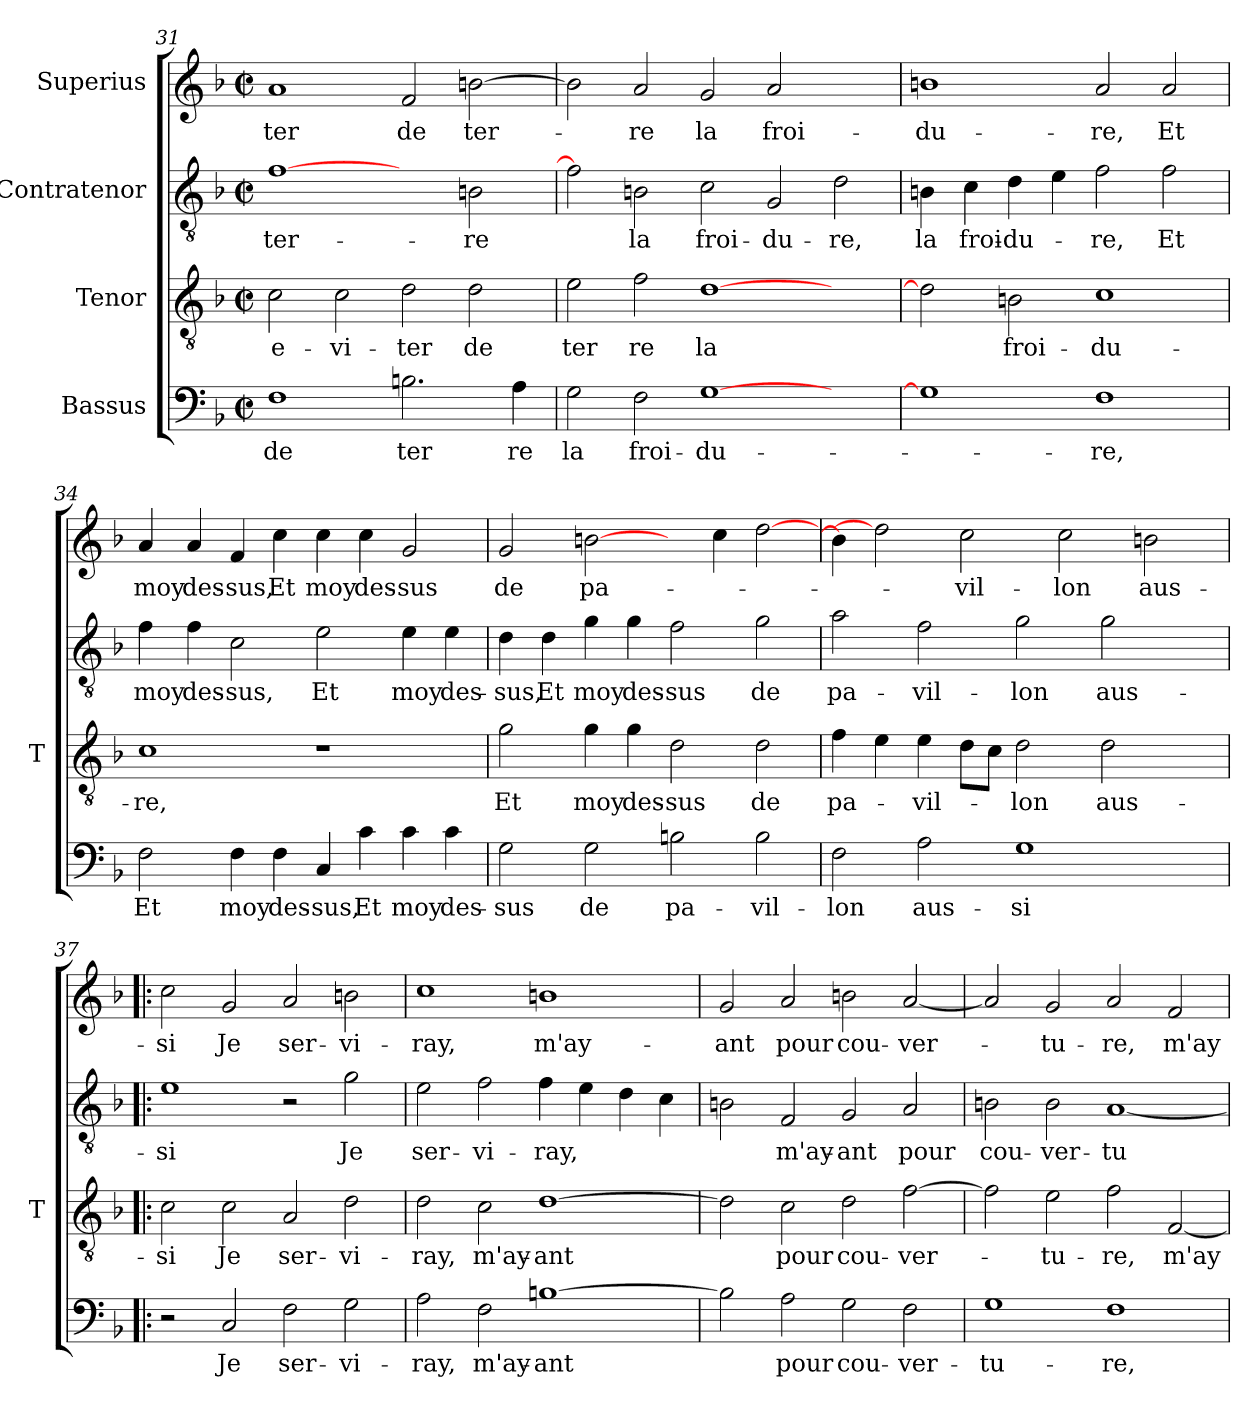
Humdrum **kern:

**kern	**text	**kern	**text	**kern	**text	**kern	**text
*part4	*part4	*part3	*part3	*part2	*part2	*part1	*part1
*staff4	*staff4	*staff3	*staff3	*staff2	*staff2	*staff1	*staff1
*I"Bassus	*	*I"Tenor	*	*I"Contratenor	*	*I"Superius	*
*	*	*I'T	*	*	*	*	*
*clefF4	*	*clefGv2	*	*clefGv2	*	*clefG2	*
*k[b-]	*	*k[b-]	*	*k[b-]	*	*k[b-]	*
*F:	*	*F:	*	*F:	*	*F:	*
*M2/2	*	*M2/2	*	*M2/2	*	*M2/2	*
*met(c|)	*	*met(c|)	*	*met(c|)	*	*met(c|)	*
=31	=31	=31	=31	=31	=31	=31	=31
1F	-de	2c	e-	[1f	ter-	1a	-ter
.	.	2c	vi-	.	.	.	.
2.Bn	-ter	2d	-ter	2ryy	.	2f	-de
.	.	2d	-de	2Bn	-re	[2b	ter-
4A	-re	.	.	.	.	.	.
=32	=32	=32	=32	=32	=32	=32	=32
2G	-la	2e	-ter	2f]	.	2b]	.
2F	froi-	2f	-re	2Bn	-la	2a	-re
[1G	du-	[1d	-la	2c	froi-	2g	-la
.	.	.	.	2G	du-	2a	froi-
2ryy	.	2ryy	.	2d	-re,	2ryy	.
=33	=33	=33	=33	=33	=33	=33	=33
1G]	.	2d]	.	4Bn	-la	1b	du-
.	.	.	.	4c	froi-	.	.
.	.	2Bn	froi-	4d	du-	.	.
.	.	.	.	4e	.	.	.
1F	-re,	1c	du-	2f	-re,	2a	-re,
.	.	.	.	2f	-Et	2a	-Et
=34	=34	=34	=34	=34	=34	=34	=34
2F	-Et	1c	-re,	4f	-moy	4a	-moy
.	.	.	.	4f	des-	4a	des-
4F	-moy	.	.	2c	-sus,	4f	-sus,
4F	des-	.	.	.	.	4cc	-Et
4C	-sus,	1r	.	2e	-Et	4cc	-moy
4c	-Et	.	.	.	.	4cc	des-
4c	-moy	.	.	4e	-moy	2g	-sus
4c	des-	.	.	4e	des-	.	.
=35	=35	=35	=35	=35	=35	=35	=35
2G	-sus	2g	-Et	4d	-sus,	2g	-de
.	.	.	.	4d	-Et	.	.
2G	-de	4g	-moy	4g	-moy	[2b	pa-
.	.	4g	des-	4g	des-	.	.
2Bn	pa-	2d	-sus	2f	-sus	4ryy	.
.	.	.	.	.	.	4cc	.
2B	vil-	2d	-de	2g	-de	[2dd	.
!!LO:PB:g=z
=36	=36	=36	=36	=36	=36	=36	=36
2F	-lon	4f	pa-	2a	pa-	4b]	.
.	.	4e	.	.	.	2dd]	.
2A	aus-	4e	vil-	2f	vil-	.	.
.	.	8dL	.	.	.	2cc	vil-
.	.	8cJ	.	.	.	.	.
1G	-si	2d	-lon	2g	-lon	.	.
.	.	.	.	.	.	2cc	-lon
.	.	2d	aus-	2g	aus-	.	.
.	.	.	.	.	.	2bn	aus-
4ryy	.	4ryy	.	4ryy	.	.	.
=37!|:	=37!|:	=37!|:	=37!|:	=37!|:	=37!|:	=37!|:	=37!|:
2r	.	2c	-si	1e	-si	2cc	-si
2C	-Je	2c	-Je	.	.	2g	-Je
2F	ser-	2A	ser-	2r	.	2a	ser-
2G	vi-	2d	vi-	2g	-Je	2b	vi-
=38	=38	=38	=38	=38	=38	=38	=38
2A	-ray,	2d	-ray,	2e	ser-	1cc	-ray,
2F	m'ay-	2c	m'ay-	2f	vi-	.	.
[1Bn	-ant	[1d	-ant	4f	-ray,	1b	m'ay-
.	.	.	.	4e	.	.	.
.	.	.	.	4d	.	.	.
.	.	.	.	4c	.	.	.
=39	=39	=39	=39	=39	=39	=39	=39
2B]	.	2d]	.	2Bn	.	2g	-ant
2A	-pour	2c	-pour	2F	m'ay-	2a	-pour
2G	cou-	2d	cou-	2G	-ant	2b	cou-
2F	ver-	[2f	ver-	2A	-pour	[2a	ver-
!!LO:LB:g=z
=40	=40	=40	=40	=40	=40	=40	=40
1G	tu-	2f]	.	2Bn	cou-	2a]	.
.	.	2e	tu-	2B	ver-	2g	tu-
1F	-re,	2f	-re,	[1A	tu-	2a	-re,
.	.	[2F	m'ay-	.	.	2f	m'ay-
=	=	=	=	=	=	=	=
*-	*-	*-	*-	*-	*-	*-	*-
